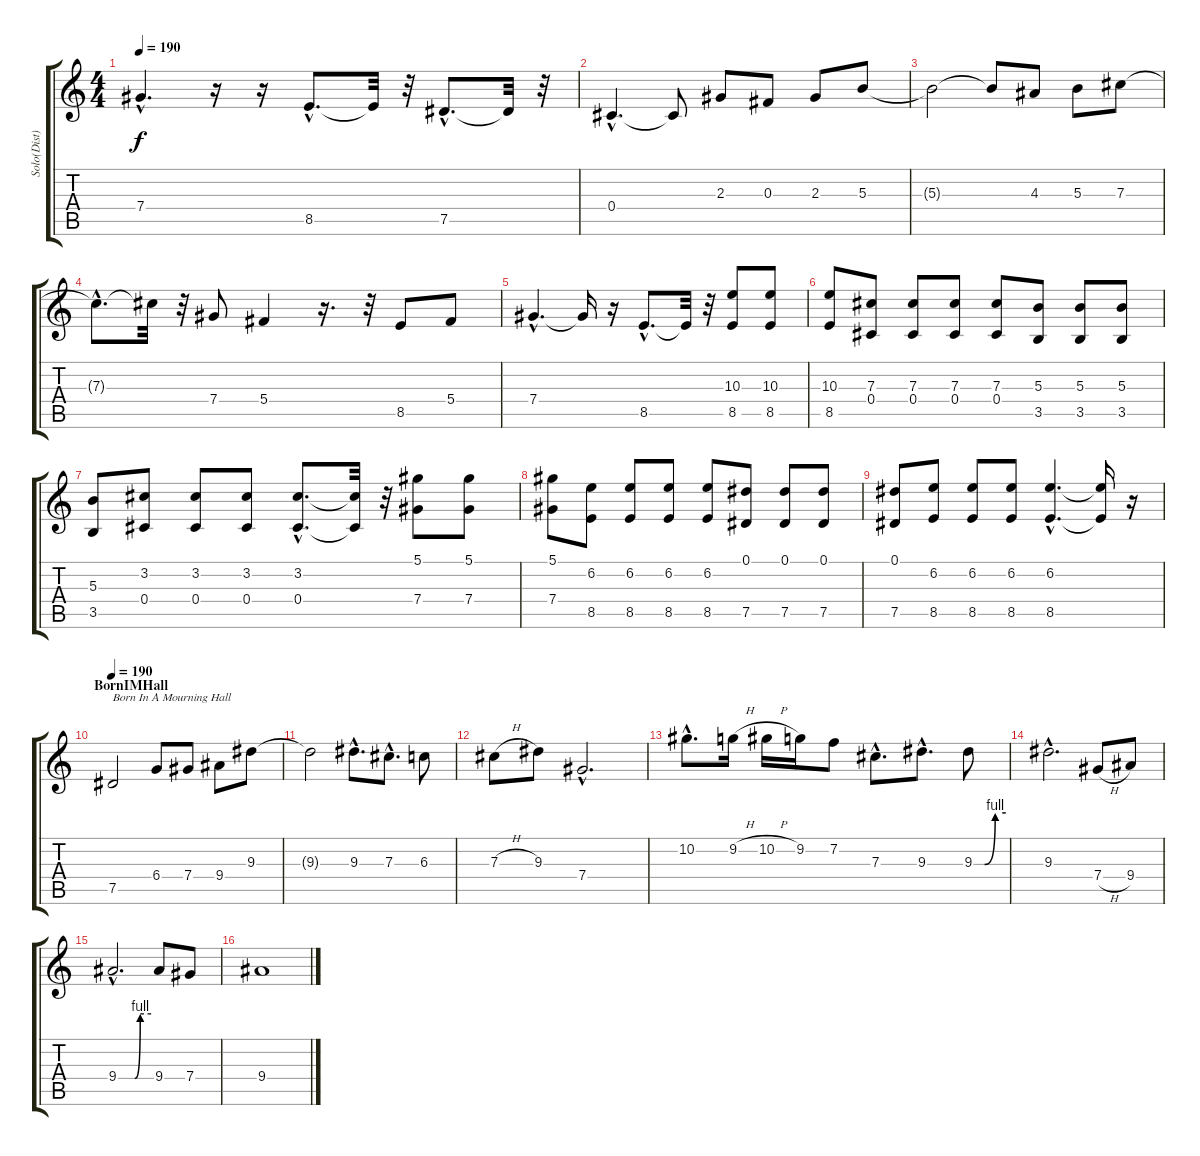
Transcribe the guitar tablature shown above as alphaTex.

\track ("Solo(Dist)" "Solo(Dist)") {instrument distortionguitar}
\staff {score tabs}
\tuning (Eb4 Bb3 Gb3 Db3 Ab2 Eb2) {hide}
\ts (4 4)
\tempo 190
\clef g2
\ks c
7.4{hac}.4{d dy f} r.16 r.16 8.5{hac}.8{d} 8.5{t}.32 r.32 7.5{hac}.8{d} 7.5{t}.32 r.32 |
0.4{hac}.4{d} 0.4{t}.8 2.3.8 0.3.8 2.3.8 5.3.8 |
5.3{t}.2 5.3{t}.8 4.3.8 5.3.8 7.3.8 |
7.3{hac t}.8{d} 7.3{t}.32 r.32 7.4.8 5.4.4 r.16{d} r.32 8.5.8 5.4.8 |
7.4{hac}.4{d} 7.4{t}.16 r.16 8.5{hac}.8{d} 8.5{t}.32 r.32 (10.3 8.5).8 (10.3 8.5).8 |
(10.3 8.5).8 (7.3 0.4).8 (7.3 0.4).8 (7.3 0.4).8 (7.3 0.4).8 (5.3 3.5).8 (5.3 3.5).8 (5.3 3.5).8 |
(5.3 3.5).8 (3.2 0.4).8 (3.2 0.4).8 (3.2 0.4).8 (3.2{hac} 0.4{hac}).8{d} (3.2{t} 0.4{t}).32 r.32 (5.1 7.4).8 (5.1 7.4).8 |
(5.1 7.4).8 (6.2 8.5).8 (6.2 8.5).8 (6.2 8.5).8 (6.2 8.5).8 (0.1 7.5).8 (0.1 7.5).8 (0.1 7.5).8 |
(0.1 7.5).8 (6.2 8.5).8 (6.2 8.5).8 (6.2 8.5).8 (6.2{hac} 8.5{hac}).4{d} (6.2{t} 8.5{t}).16 r.16 |
\section ("" "BornIMHall")
\tempo 190
7.5.2{txt "Born In A Mourning Hall"} 6.4.8 7.4.8 9.4.8 9.3.8 |
9.3{t}.2 9.3{hac}.8{d} 7.3{hac}.8{d} 6.3.8 |
7.3{h}.8 9.3.8 7.4{hac}.2{d} |
10.2{hac}.8{d} 9.2{h}.16 10.2{h}.16 9.2.16 7.2.8 7.3{hac}.8{d} 9.3{hac}.8{d} 9.3{be (custom 0 0 20 0 40 4 60 4)}.8 |
9.3{hac}.2{d} 7.4{h}.8 9.4.8 |
9.4{be (custom 0 0 30 0 40 4 60 4) hac}.2{d} 9.4.8 7.4.8 |
9.4.1
